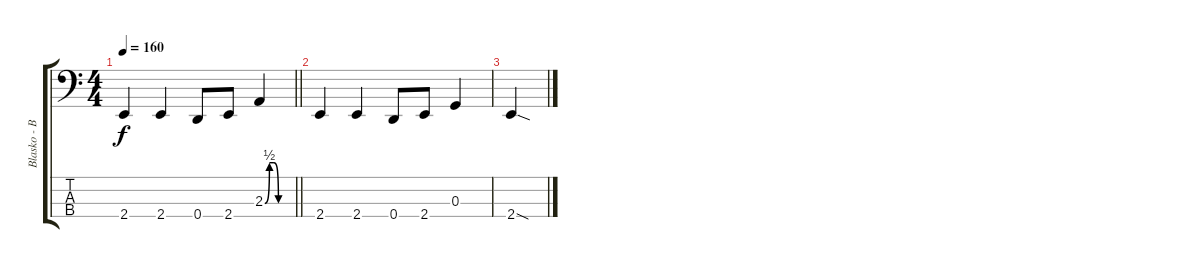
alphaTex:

\track ("Blasko - Bass Guitar" "Blasko - B") {instrument electricbassfinger}
\staff {score tabs}
\tuning (F2 C2 G1 D1) {hide}
\ts (4 4)
\tempo 160
\clef f4
\barLineRight lightlight
\ks c
2.4.4{dy f} 2.4.4 0.4.8 2.4.8 2.3{be (custom 0 0 10 2 20 2 30 0 60 0)}.4 |
2.4.4 2.4.4 0.4.8 2.4.8 0.3.4 |
2.4{sod}.4
